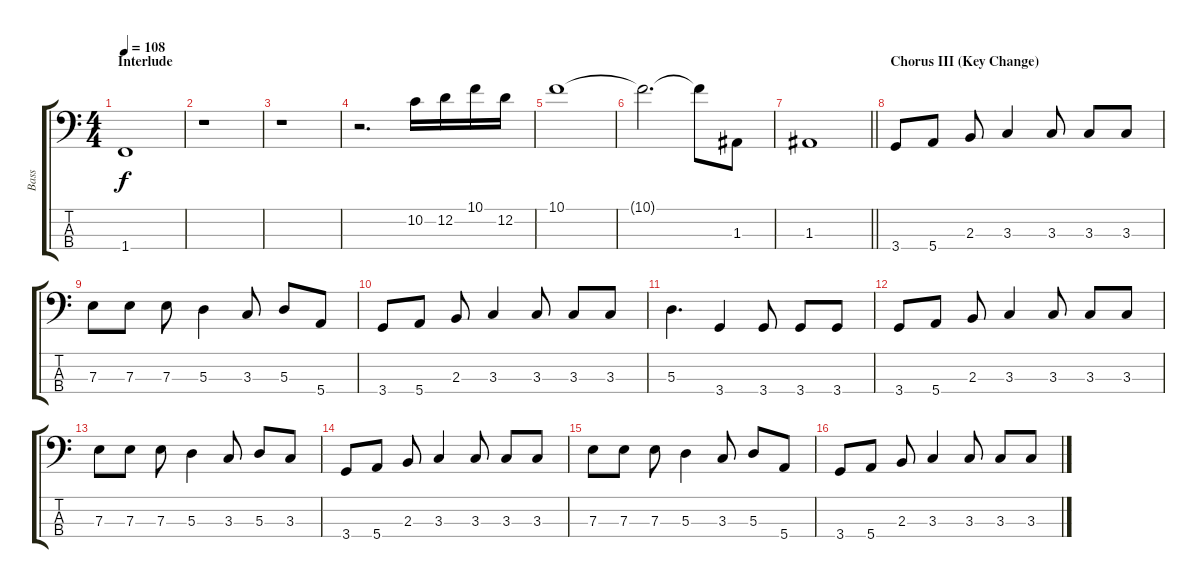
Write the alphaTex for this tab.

\track ("Bass" "Bass") {instrument electricbassfinger}
\staff {score tabs}
\tuning (G2 D2 A1 E1) {hide}
\ts (4 4)
\section ("" "Interlude")
\tempo 108
\clef f4
\ks c
1.4.1{dy f} |
r.1 |
r.1 |
r.2{d} 10.2.16 12.2.16 10.1.16 12.2.16 |
10.1.1 |
10.1{t}.2{d} 10.1{t}.8 1.3.8 |
\barLineRight lightlight
1.3.1 |
\section ("" "Chorus III (Key Change)")
3.4.8 5.4.8 2.3.8 3.3.4 3.3.8 3.3.8 3.3.8 |
7.3.8 7.3.8 7.3.8 5.3.4 3.3.8 5.3.8 5.4.8 |
3.4.8 5.4.8 2.3.8 3.3.4 3.3.8 3.3.8 3.3.8 |
5.3.4{d} 3.4.4 3.4.8 3.4.8 3.4.8 |
3.4.8 5.4.8 2.3.8 3.3.4 3.3.8 3.3.8 3.3.8 |
7.3.8 7.3.8 7.3.8 5.3.4 3.3.8 5.3.8 3.3.8 |
3.4.8 5.4.8 2.3.8 3.3.4 3.3.8 3.3.8 3.3.8 |
7.3.8 7.3.8 7.3.8 5.3.4 3.3.8 5.3.8 5.4.8 |
3.4.8 5.4.8 2.3.8 3.3.4 3.3.8 3.3.8 3.3.8
